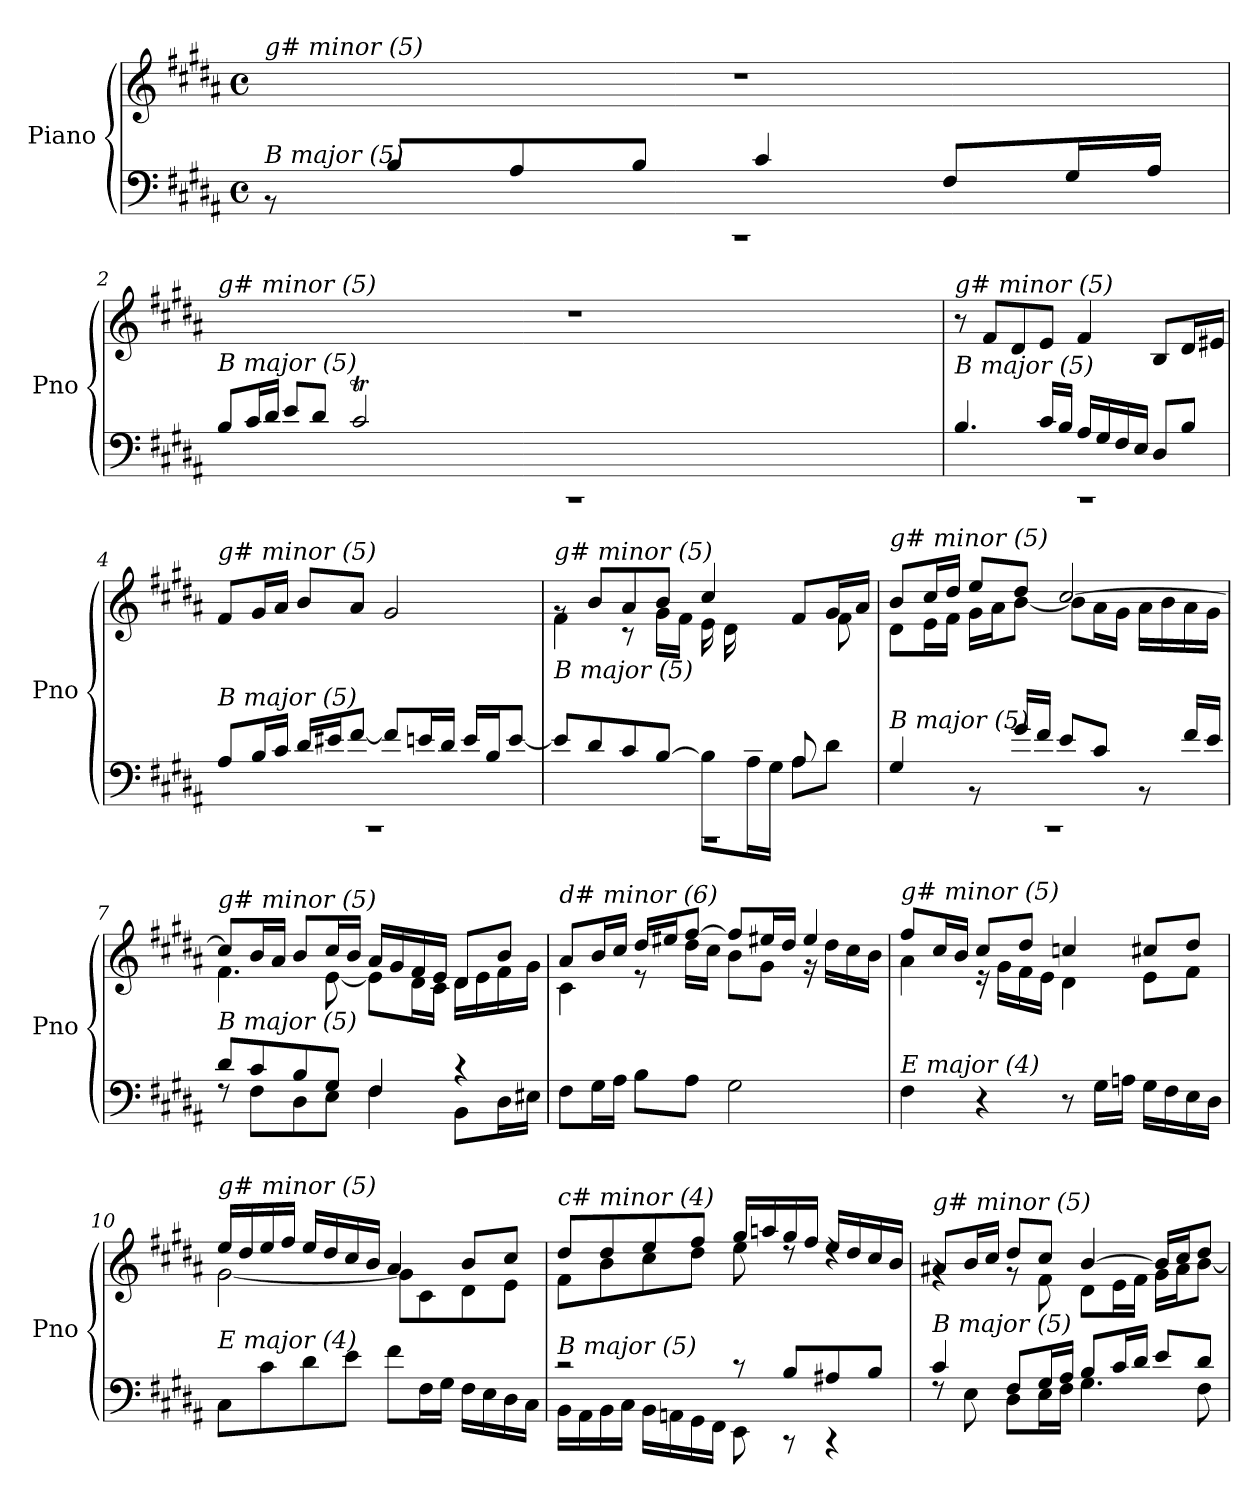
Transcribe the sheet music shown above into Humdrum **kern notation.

**kern	**kern
*part1	*part1
*staff2	*staff1
*I"Piano	*
*I'Pno	*
*clefF4	*clefG2
*k[f#c#g#d#a#]	*k[f#c#g#d#a#]
*M4/4	*M4/4
*met(c)	*met(c)
=1	=1
*^	*
!	!	!LO:TX:i:t=g# minor (5)
!LO:TX:i:t=B major (5)	!	!
1rCC	8r	1r
.	8B/L	.
.	8A#/	.
.	8B/J	.
.	4c#/	.
.	8F#/L	.
.	16G#/L	.
.	16A#/JJ	.
!!LO:LB:g=z
=2	=2	=2
*	*^	*^
!	!	!	!LO:TX:i:t=g# minor (5)	!
!LO:TX:i:t=B major (5)	!	!	!	!
1rCC	2ryy	8B/L	1r	2ryy
.	.	16c#/L	.	.
.	.	16d#/JJ	.	.
.	.	8e/L	.	.
.	.	8d#/J	.	.
.	64d#yy	2c#T/	.	2ryy
.	64c#yy	.	.	.
.	64d#yy	.	.	.
.	64c#yy	.	.	.
.	64d#yy	.	.	.
.	64c#yy	.	.	.
.	64d#yy	.	.	.
.	64c#yy	.	.	.
.	64d#yy	.	.	.
.	64c#yy	.	.	.
.	64d#yy	.	.	.
.	64c#yy	.	.	.
.	64d#yy	.	.	.
.	64c#yy	.	.	.
.	64d#yy	.	.	.
.	64c#yy	.	.	.
.	64d#yy	.	.	.
.	64c#yy	.	.	.
.	64d#yy	.	.	.
.	64c#yy	.	.	.
.	64d#yy	.	.	.
.	64c#yy	.	.	.
.	64d#yy	.	.	.
.	64c#yy	.	.	.
.	64d#yy	.	.	.
.	64c#yy	.	.	.
.	64d#yy	.	.	.
.	64c#yy	.	.	.
.	64d#yy	.	.	.
.	64c#yy	.	.	.
.	64d#yy	.	.	.
.	64c#yy	.	.	.
*	*v	*v	*	*
*	*	*v	*v
!!LO:LB:g=z
=3	=3	=3
!	!	!LO:TX:i:t=g# minor (5)
!LO:TX:i:t=B major (5)	!	!
1rCC	4.B/	8r
.	.	8f#/L
.	.	8d#/
.	16c#/LL	8e/J
.	16B/JJ	.
.	16A#/LL	4f#/
.	16G#/	.
.	16F#/	.
.	16E/JJ	.
.	8D#/L	8B/L
.	8B/J	16d#/L
.	.	16e#X/JJ
=4	=4	=4
!	!	!LO:TX:i:t=g# minor (5)
!LO:TX:i:t=B major (5)	!	!
1rCC	8A#/L	8f#/L
.	16B/L	16g#/L
.	16c#/JJ	16a#/JJ
.	16d#/LL	8b/L
.	16e#X/J	.
.	[8f#/J	8a#/J
.	8f#/L]	2g#/
.	16en/L	.
.	16d#/JJ	.
.	16e/LL	.
.	16B/J	.
.	[8e/J	.
!!LO:LB:g=z
=5	=5	=5
*	*^	*^
!	!	!	!LO:TX:i:t=g# minor (5)	!
!LO:TX:i:t=B major (5)	!	!	!	!
2ryy	1rAAA	8e/L]	8rg	4f#\
.	.	8d#/	8b/L	.
.	.	8c#/	8a#/	8r
.	.	[8B/J	8b/J	16g#\LL
.	.	.	.	16f#\JJ
8ryy	.	8B\L]	4cc#/	16e\LL
.	.	.	.	16d#\
16c#/	.	16A#\L	.	4ryy
16B/JJ	.	16G#\JJ	.	.
8A#/L	.	8A#\L	8f#/L	.
8ryy	.	8d#\J	16g#/L	8f#\J
.	.	.	16a#/JJ	.
*	*v	*v	*	*
=6	=6	=6	=6
!	!	!LO:TX:i:t=g# minor (5)	!
!LO:TX:i:t=B major (5)	!	!	!
1rCC	4G#/	8b/L	8d#\L
.	.	16cc#/L	16e\L
.	.	16dd#/JJ	16f#\JJ
.	8r	8ee/L	16g#\LL
.	.	.	16a#\J
.	16g#/LL	8dd#/J	[8b\J
.	16f#/JJ	.	.
.	8e/L	[2cc#/	8b\L]
.	8c#/J	.	16a#\L
.	.	.	16g#\JJ
.	8r	.	16a#\LL
.	.	.	16b\
.	16f#/LL	.	16a#\
.	16e/JJ	.	16g#\JJ
=7	=7	=7	=7
!	!	!LO:TX:i:t=g# minor (5)	!
!LO:TX:i:t=B major (5)	!	!	!
8d#/L	8rF	8cc#/L]	4.f#\
8c#/	8F#\L	16b/L	.
.	.	16a#/JJ	.
8B/	8D#\	8b/L	.
8G#/J	8E\J	16cc#/L	[8e\
.	.	16b/JJ	.
4F#/	4F#\	16a#/LL	8e\L]
.	.	16g#/	.
.	.	16f#/	16d#\L
.	.	16e/JJ	16c#\JJ
4r	8BB\L	8d#/L	16d#\LL
.	.	.	16e\
.	16D#\L	8b/J	16f#\
.	16E#X\JJ	.	16g#\JJ
!!LO:LB:g=z	!!
=8	=8	=8	=8
!	!	!LO:TX:i:t=d# minor (6)	!
!LO:TX:i:t=B major (5)	!	!	!
*v	*v	*	*
8F#\L	8a#/L	4c#\
16G#\L	16b/L	.
16A#\JJ	16cc#/JJ	.
8B\L	16dd#/LL	8r
.	16ee#X/J	.
8A#\J	[8ff#/J	16dd#\LL
.	.	16cc#\JJ
2G#\	8ff#/L]	8b\L
.	16ee#X/L	8g#\J
.	16dd#/JJ	.
.	4ee#/	16r
.	.	16dd#\LL
.	.	16cc#\
.	.	16b\JJ
=9	=9	=9
!	!LO:TX:i:t=g# minor (5)	!
!LO:TX:i:t=E major (4)	!	!
4F#\	8ff#/L	4a#\
.	16cc#/L	.
.	16b/JJ	.
4r	8cc#/L	16r
.	.	16g#\LL
.	8dd#/J	16f#\
.	.	16e\JJ
8r	4ccni/	4d#\
16G#\LL	.	.
16An\JJ	.	.
16G#\LL	8cc#/L	8e\L
16F#\	.	.
16E\	8dd#/J	8f#\J
16D#\JJ	.	.
=10	=10	=10
!	!LO:TX:i:t=g# minor (5)	!
!LO:TX:i:t=E major (4)	!	!
8C#\L	16ee/LL	[2g#\
.	16dd#/	.
8c#\	16ee/	.
.	16ff#/JJ	.
8d#\	16ee/LL	.
.	16dd#/	.
8e\J	16cc#/	.
.	16b/JJ	.
8f#\L	4a#/	8g#\L]
16F#\L	.	8c#\
16G#\JJ	.	.
16F#\LL	8b/L	8d#\
16E\	.	.
16D#\	8cc#/J	8e\J
16C#\JJ	.	.
!!LO:PB:g=z	!!
=11	=11	=11
*^	*	*
!	!	!LO:TX:i:t=c# minor (4)	!
!LO:TX:i:t=B major (5)	!	!	!
2r	16BB\LL	8dd#/L	8f#\L
.	16AA#\	.	.
.	16BB\	8dd#/	8b\
.	16C#\JJ	.	.
.	16BB\LL	8ee/	8cc#\
.	16AAn\	.	.
.	16GG#\	8ff#/J	8dd#\J
.	16FF#\JJ	.	.
8r	8EE\	16gg#/LL	8ee\
.	.	16aan/	.
8B/L	8r	16gg#/	8rdd
.	.	16ff#/JJ	.
8A#X/	4r	16ee/LL	4rdd
.	.	16dd#/	.
8B/J	.	16cc#/	.
.	.	16b/JJ	.
=12	=12	=12	=12
!	!	!LO:TX:i:t=g# minor (5)	!
!LO:TX:i:t=B major (5)	!	!	!
4c#/	8rF	8a#X/L	4rg
.	8E\	16b/L	.
.	.	16cc#/JJ	.
8F#/L	8D#\L	8dd#/L	8rg
16G#/L	16E\L	8cc#/J	8f#\
16A#/JJ	16F#\JJ	.	.
8B/L	4.G#\	[4b/	8d#\L
16c#/L	.	.	16e\L
16d#/JJ	.	.	16f#\JJ
8e/L	.	16b/LL]	16g#\LL
.	.	16cc#/J	16a#\J
8d#/J	8F#\	8dd#/J	[8b\J
*v	*v	*	*
*	*v	*v
=	=
*-	*-
